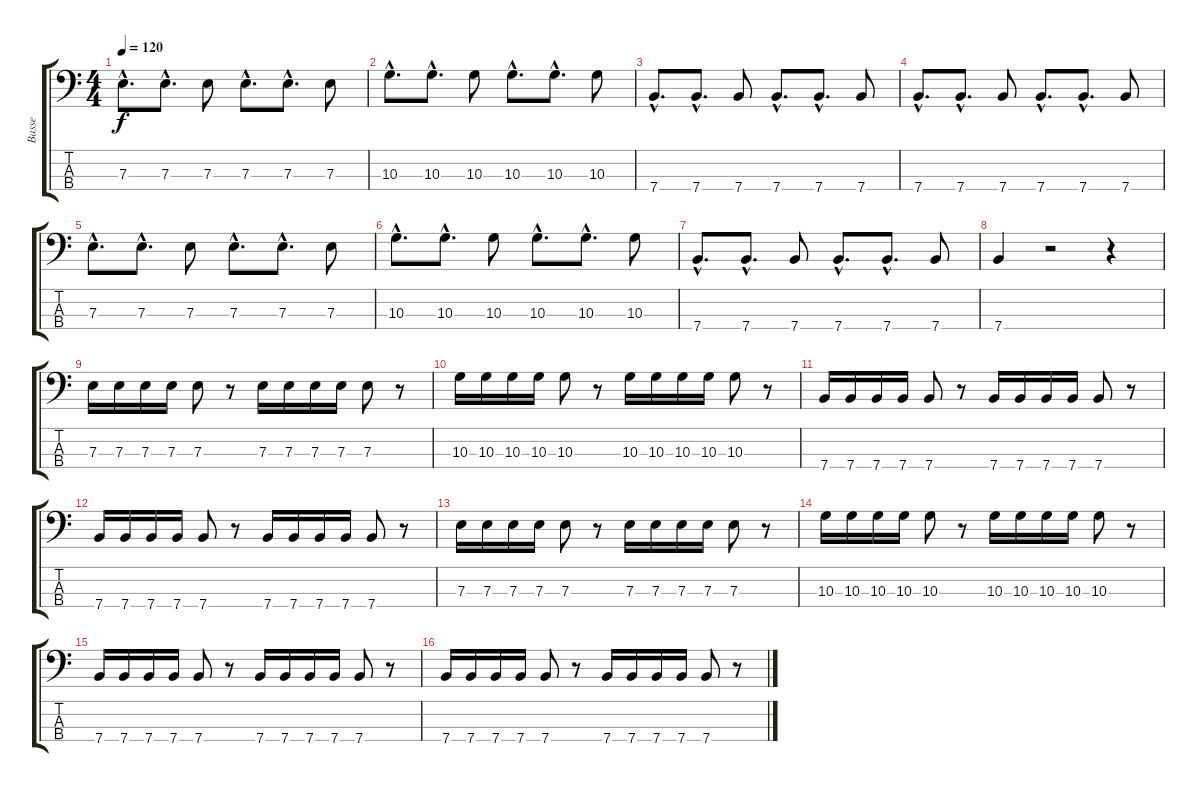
\track ("Basse" "Basse") {instrument electricbasspick}
\staff {score tabs}
\tuning (G2 D2 A1 E1) {hide}
\ts (4 4)
\tempo 120
\clef f4
\ks c
7.3{hac}.8{d dy f} 7.3{hac}.8{d} 7.3.8 7.3{hac}.8{d} 7.3{hac}.8{d} 7.3.8 |
10.3{hac}.8{d} 10.3{hac}.8{d} 10.3.8 10.3{hac}.8{d} 10.3{hac}.8{d} 10.3.8 |
7.4{hac}.8{d} 7.4{hac}.8{d} 7.4.8 7.4{hac}.8{d} 7.4{hac}.8{d} 7.4.8 |
7.4{hac}.8{d} 7.4{hac}.8{d} 7.4.8 7.4{hac}.8{d} 7.4{hac}.8{d} 7.4.8 |
7.3{hac}.8{d} 7.3{hac}.8{d} 7.3.8 7.3{hac}.8{d} 7.3{hac}.8{d} 7.3.8 |
10.3{hac}.8{d} 10.3{hac}.8{d} 10.3.8 10.3{hac}.8{d} 10.3{hac}.8{d} 10.3.8 |
7.4{hac}.8{d} 7.4{hac}.8{d} 7.4.8 7.4{hac}.8{d} 7.4{hac}.8{d} 7.4.8 |
7.4.4 r.2 r.4 |
7.3.16 7.3.16 7.3.16 7.3.16 7.3.8 r.8 7.3.16 7.3.16 7.3.16 7.3.16 7.3.8 r.8 |
10.3.16 10.3.16 10.3.16 10.3.16 10.3.8 r.8 10.3.16 10.3.16 10.3.16 10.3.16 10.3.8 r.8 |
7.4.16 7.4.16 7.4.16 7.4.16 7.4.8 r.8 7.4.16 7.4.16 7.4.16 7.4.16 7.4.8 r.8 |
7.4.16 7.4.16 7.4.16 7.4.16 7.4.8 r.8 7.4.16 7.4.16 7.4.16 7.4.16 7.4.8 r.8 |
7.3.16 7.3.16 7.3.16 7.3.16 7.3.8 r.8 7.3.16 7.3.16 7.3.16 7.3.16 7.3.8 r.8 |
10.3.16 10.3.16 10.3.16 10.3.16 10.3.8 r.8 10.3.16 10.3.16 10.3.16 10.3.16 10.3.8 r.8 |
7.4.16 7.4.16 7.4.16 7.4.16 7.4.8 r.8 7.4.16 7.4.16 7.4.16 7.4.16 7.4.8 r.8 |
7.4.16 7.4.16 7.4.16 7.4.16 7.4.8 r.8 7.4.16 7.4.16 7.4.16 7.4.16 7.4.8 r.8
